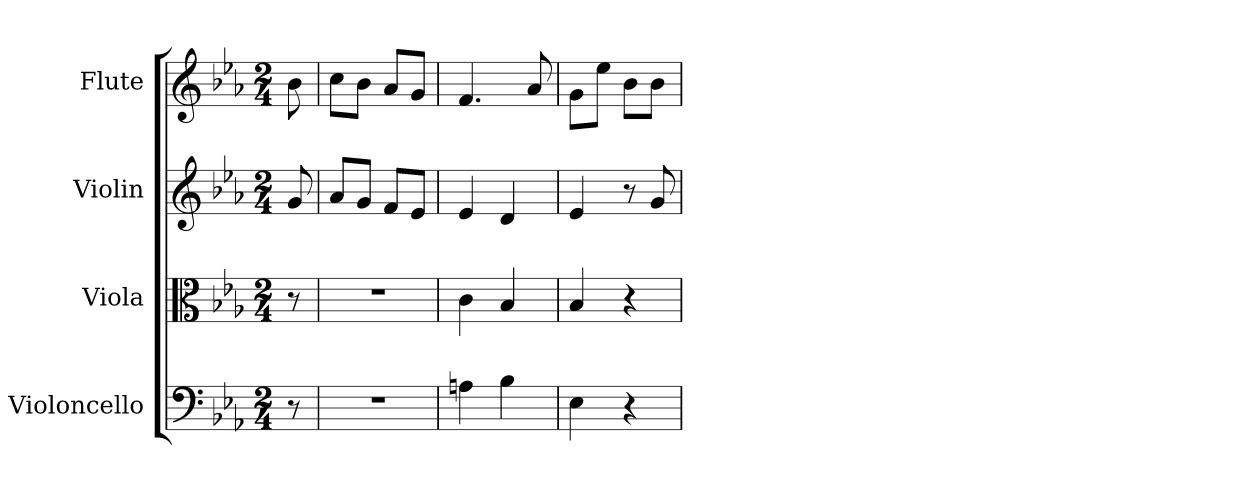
**kern	**kern	**kern	**kern
*part4	*part3	*part2	*part1
*staff4	*staff3	*staff2	*staff1
*I"Violoncello	*I"Viola	*I"Violin	*I"Flute
*I'Vc	*I'Vla	*I'Vln	*I'Fl
*clefF4	*clefC3	*	*
*k[b-e-a-]	*k[b-e-a-]	*k[b-e-a-]	*k[b-e-a-]
*E-:	*E-:	*E-:	*E-:
*M2/4	*M2/4	*M2/4	*M2/4
*MM186	*MM186	*MM186	*MM186
=	=	=	=
8r	8r	8g	8b-
=1	=1	=1	=1
2r	2r	8a-L	8ccL
.	.	8gJ	8b-J
.	.	8fL	8a-L
.	.	8e-J	8gJ
=2	=2	=2	=2
4An	4c	4e-	4.f
4B-	4B-	4d	.
.	.	.	8a-
=3	=3	=3	=3
4E-	4B-	4e-	8gL
.	.	.	8ee-J
4r	4r	8r	8b-L
.	.	8g	8b-J
=	=	=	=
*-	*-	*-	*-
